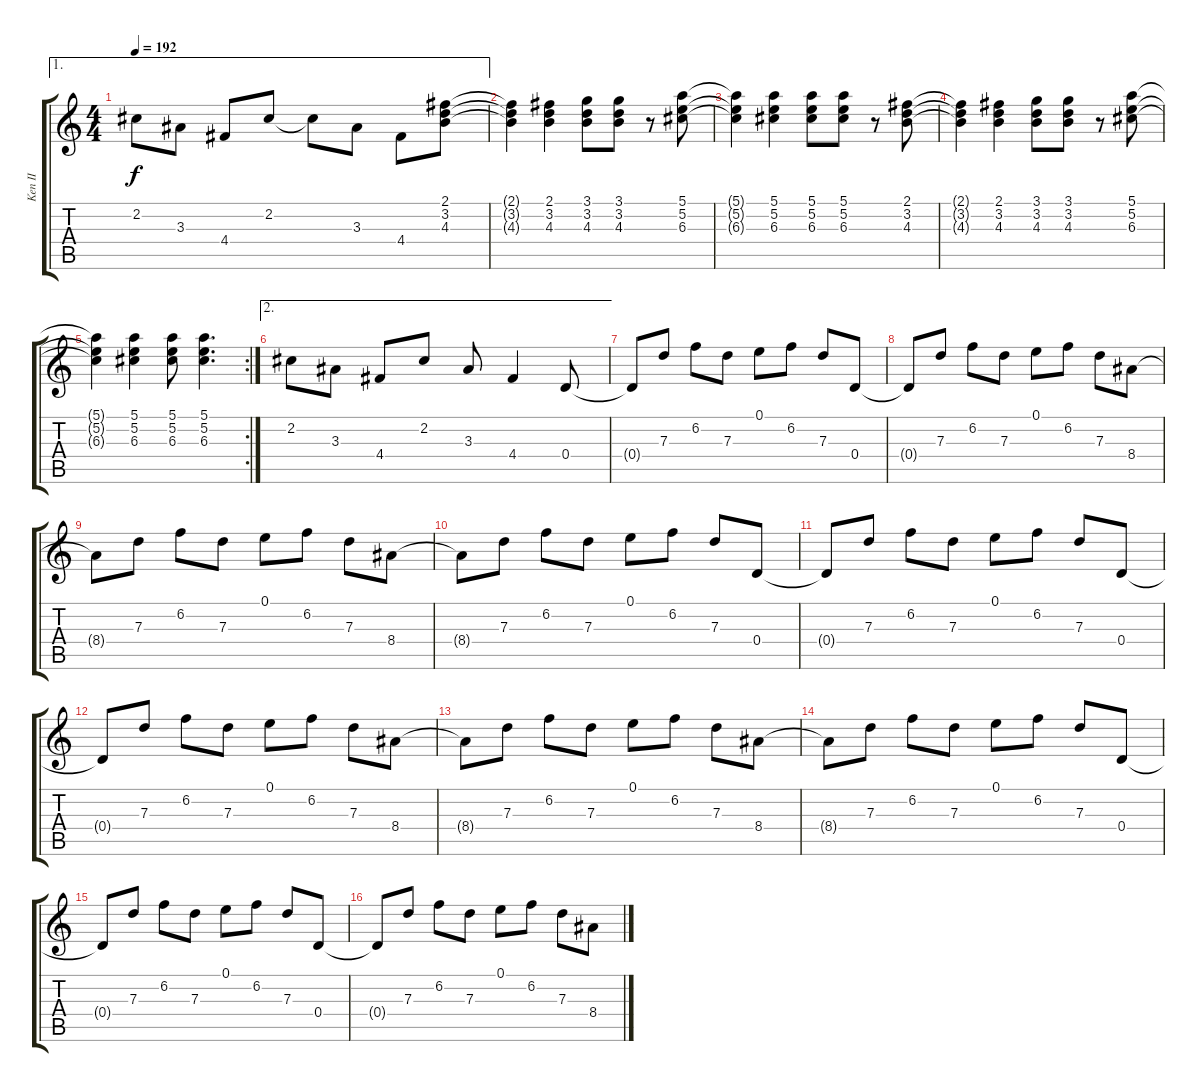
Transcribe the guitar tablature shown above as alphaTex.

\track ("Ken II" "Ken II") {instrument electricguitarclean}
\staff {score tabs}
\tuning (E4 B3 G3 D3 A2 E2) {hide}
\ae 1
\ts (4 4)
\tempo 192
\clef g2
\ks c
2.2.8{dy f} 3.3.8 4.4.8 2.2.8 2.2{t}.8 3.3.8 4.4.8 (2.1 3.2 4.3).8 |
(2.1{t} 3.2{t} 4.3{t}).4 (2.1 3.2 4.3).4 (3.1 3.2 4.3).8 (3.1 3.2 4.3).8 r.8 (5.1 5.2 6.3).8 |
(5.1{t} 5.2{t} 6.3{t}).4 (5.1 5.2 6.3).4 (5.1 5.2 6.3).8 (5.1 5.2 6.3).8 r.8 (2.1 3.2 4.3).8 |
(2.1{t} 3.2{t} 4.3{t}).4 (2.1 3.2 4.3).4 (3.1 3.2 4.3).8 (3.1 3.2 4.3).8 r.8 (5.1 5.2 6.3).8 |
\rc 2
(5.1{t} 5.2{t} 6.3{t}).4 (5.1 5.2 6.3).4 (5.1 5.2 6.3).8 (5.1 5.2 6.3).4{d} |
\ae 2
2.2.8 3.3.8 4.4.8 2.2.8 3.3.8 4.4.4 0.4.8 |
0.4{t}.8 7.3.8 6.2.8 7.3.8 0.1.8 6.2.8 7.3.8 0.4.8 |
0.4{t}.8 7.3.8 6.2.8 7.3.8 0.1.8 6.2.8 7.3.8 8.4.8 |
8.4{t}.8 7.3.8 6.2.8 7.3.8 0.1.8 6.2.8 7.3.8 8.4.8 |
8.4{t}.8 7.3.8 6.2.8 7.3.8 0.1.8 6.2.8 7.3.8 0.4.8 |
0.4{t}.8 7.3.8 6.2.8 7.3.8 0.1.8 6.2.8 7.3.8 0.4.8 |
0.4{t}.8 7.3.8 6.2.8 7.3.8 0.1.8 6.2.8 7.3.8 8.4.8 |
8.4{t}.8 7.3.8 6.2.8 7.3.8 0.1.8 6.2.8 7.3.8 8.4.8 |
8.4{t}.8 7.3.8 6.2.8 7.3.8 0.1.8 6.2.8 7.3.8 0.4.8 |
0.4{t}.8 7.3.8 6.2.8 7.3.8 0.1.8 6.2.8 7.3.8 0.4.8 |
0.4{t}.8 7.3.8 6.2.8 7.3.8 0.1.8 6.2.8 7.3.8 8.4.8
